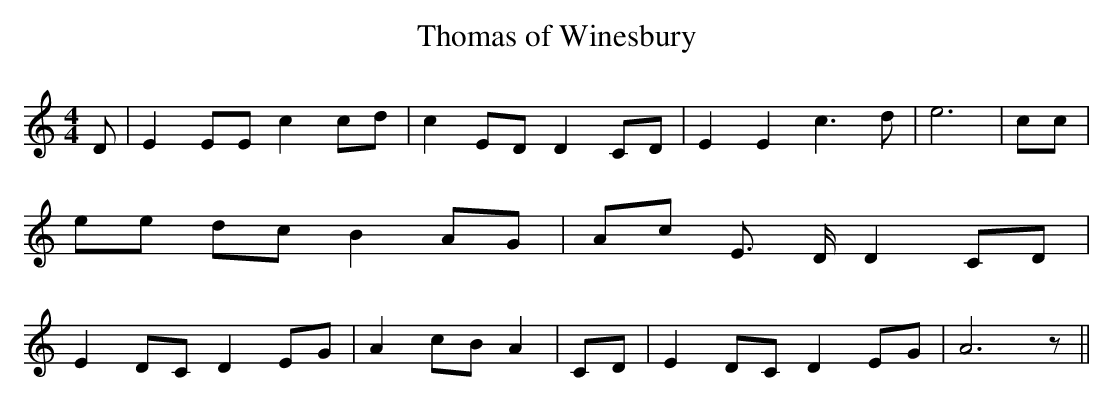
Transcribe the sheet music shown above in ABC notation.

X:1
T:Thomas of Winesbury
M:4/4
L:1/8
K:C
 D| E2 EE c2 cd| c2 ED D2 CD| E2 E2 c3 d| e6| cc| ee dc B2 AG| Ac E3/2 D/2 D2 CD|\
 E2 DC D2 EG| A2-c-B A2| CD| E2 DC D2 EG| A6 z||
